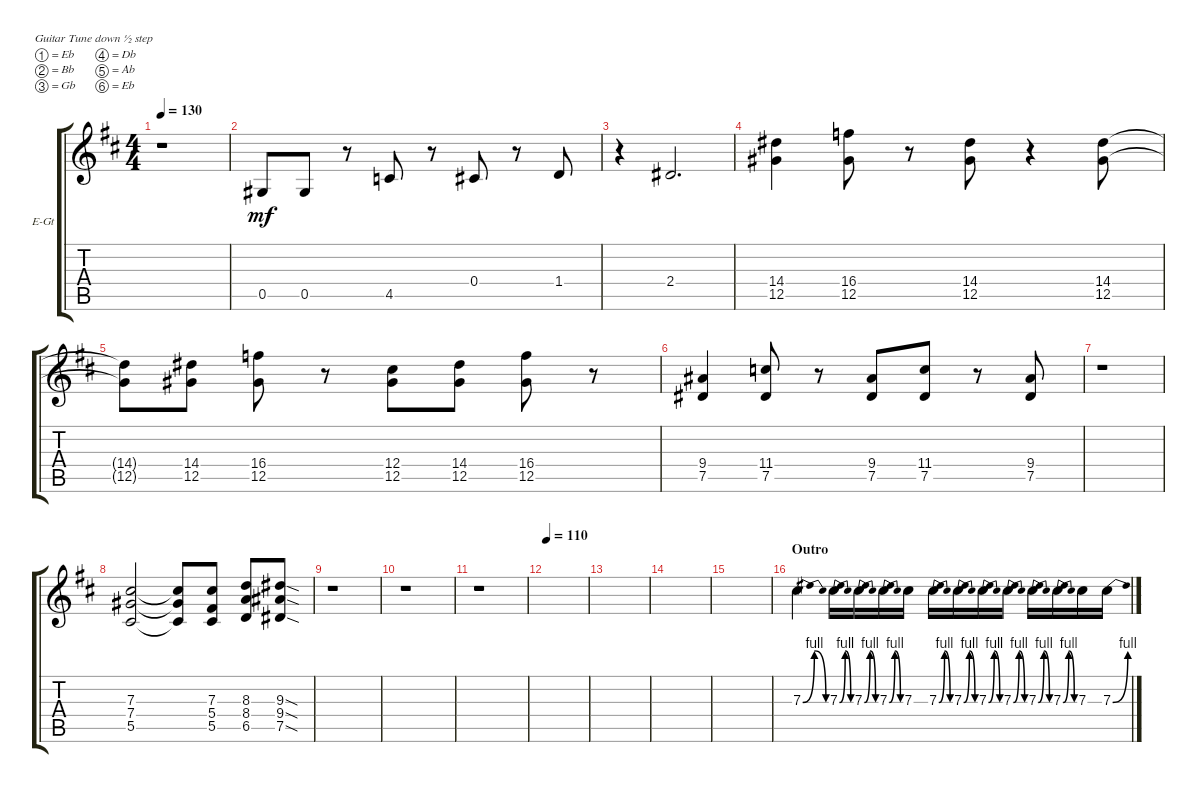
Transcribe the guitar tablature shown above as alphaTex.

\defaultSystemsLayout 4
\bracketExtendMode groupsimilarinstruments
\firstSystemTrackNameOrientation horizontal
\otherSystemsTrackNameOrientation horizontal
\track ("ACE FREHLEY" "E-Gt") {instrument distortionguitar}
\staff {score tabs}
\tuning (Eb4 Bb3 Gb3 Db3 Ab2 Eb2)
\ts (4 4)
\tempo 130
\clef g2
\ks d
r.1{dy mf} |
0.5.8 0.5.8 r.8 4.5.8 r.8 0.4.8 r.8 1.4.8 |
r.4 2.4.2{d} |
(12.5 14.4).4 (16.4 12.5).8 r.8 (12.5 14.4).8 r.4 (14.4 12.5).8 |
(14.4{t} 12.5{t}).8 (12.5 14.4).8 (16.4 12.5).8 r.8 (12.4 12.5).8 (14.4 12.5).8 (16.4 12.5).8 r.8 |
(7.5 9.4).4 (11.4 7.5).8 r.8 (7.5 9.4).8 (11.4 7.5).8 r.8 (7.5 9.4).8 |
r.1 |
(5.5 7.4 7.3).2 (5.5{t} 7.4{t} 7.3{t}).8 (7.3 5.4 5.5).8 (6.5 8.4 8.3).8 (9.3{sod} 9.4{sod} 7.5{sod}).8 |
r.1 |
r.1 |
r.1 |
\tempo 110
|
|
|
|
\section ("" "Outro")
7.3{be (bendrelease 0 0 10.2 4 20.4 4 30 0)}.4 7.3{be (bendrelease 0 0 10.2 4 20.4 4 30 0)}.16 7.3{be (bendrelease 0 0 10.2 4 20.4 4 30 0)}.16 7.3{be (bendrelease 0 0 10.2 4 20.4 4 30 0)}.16 7.3.16 7.3{be (bendrelease 0 0 10.2 4 20.4 4 30 0)}.16 7.3{be (bendrelease 0 0 10.2 4 20.4 4 30 0)}.16 7.3{be (bendrelease 0 0 10.2 4 20.4 4 30 0)}.16 7.3{be (bendrelease 0 0 10.2 4 20.4 4 30 0)}.16 7.3{be (bendrelease 0 0 10.2 4 20.4 4 30 0)}.16 7.3{be (bendrelease 0 0 10.2 4 20.4 4 30 0)}.16 7.3.16 7.3{be (bend 0 0 15 4)}.16
